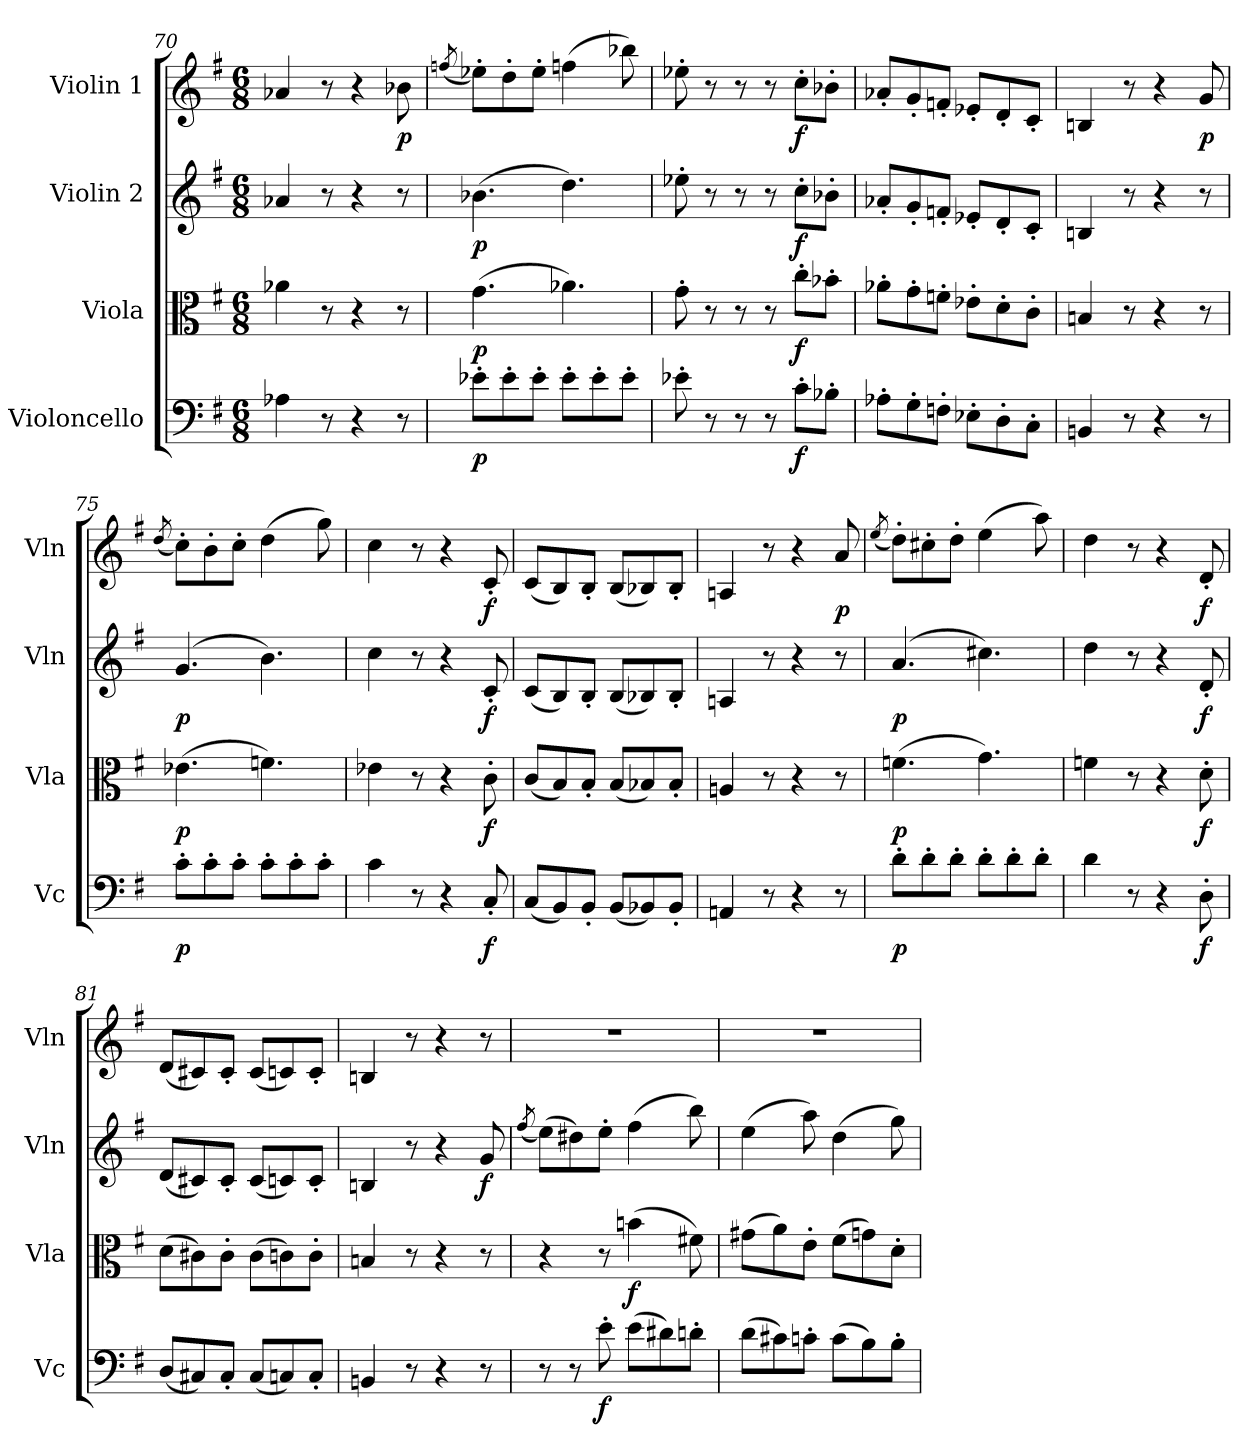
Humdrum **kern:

**kern	**dynam	**kern	**dynam	**kern	**dynam	**kern	**dynam
*part4	*part4	*part3	*part3	*part2	*part2	*part1	*part1
*staff4	*staff4	*staff3	*staff3	*staff2	*staff2	*staff1	*staff1
*I"Violoncello	*	*I"Viola	*	*I"Violin 2	*	*I"Violin 1	*
*I'Vc	*	*I'Vla	*	*I'Vln	*	*I'Vln	*
*clefF4	*	*clefC3	*	*clefG2	*	*clefG2	*
*k[f#]	*	*k[f#]	*	*k[f#]	*	*k[f#]	*
*M6/8	*	*M6/8	*	*M6/8	*	*M6/8	*
=70	=70	=70	=70	=70	=70	=70	=70
4A-X\	.	4a-X\	.	4a-X/	.	4a-X/	.
8r	.	8r	.	8r	.	8r	.
4r	.	4r	.	4r	.	4r	.
!	!	!	!	!	!	!	!LO:DY:b
8r	.	8r	.	8r	.	8b-X\	p
!!LO:LB:g=z
=71	=71	=71	=71	=71	=71	=71	=71
.	.	.	.	.	.	(8qffn/	.
!	!LO:DY:b	!	!LO:DY:b	!	!LO:DY:b	!	!
8e-X'\L	p	(4.g\	p	(4.b-X\	p	8ee-X'\L)	.
8e-'\	.	.	.	.	.	8dd'\	.
8e-'\J	.	.	.	.	.	8ee-'\J	.
8e-'\L	.	4.a-X\)	.	4.dd\)	.	(4ffn\	.
8e-'\	.	.	.	.	.	.	.
8e-'\J	.	.	.	.	.	8bb-X\)	.
!!LO:LB:g=z
=72	=72	=72	=72	=72	=72	=72	=72
8e-X'\	.	8g'\	.	8ee-X'\	.	8ee-X'\	.
8r	.	8r	.	8r	.	8r	.
8r	.	8r	.	8r	.	8r	.
8r	.	8r	.	8r	.	8r	.
!	!LO:DY:b	!	!LO:DY:b	!	!LO:DY:b	!	!LO:DY:b
8c'\L	f	8cc'\L	f	8cc'\L	f	8cc'\L	f
8B-X'\J	.	8b-X'\J	.	8b-X'\J	.	8b-X'\J	.
=73	=73	=73	=73	=73	=73	=73	=73
8A-X'\L	.	8a-X'\L	.	8a-X'/L	.	8a-X'/L	.
8G'\	.	8g'\	.	8g'/	.	8g'/	.
8Fn'\J	.	8fn'\J	.	8fn'/J	.	8fn'/J	.
8E-X'\L	.	8e-X'\L	.	8e-X'/L	.	8e-X'/L	.
8D'\	.	8d'\	.	8d'/	.	8d'/	.
8C'\J	.	8c'\J	.	8c'/J	.	8c'/J	.
=74	=74	=74	=74	=74	=74	=74	=74
4BBn/	.	4Bn/	.	4Bn/	.	4Bn/	.
8r	.	8r	.	8r	.	8r	.
4r	.	4r	.	4r	.	4r	.
!	!	!	!	!	!	!	!LO:DY:b
8r	.	8r	.	8r	.	8g/	p
=75	=75	=75	=75	=75	=75	=75	=75
.	.	.	.	.	.	(8qdd/	.
!	!LO:DY:b	!	!LO:DY:b	!	!LO:DY:b	!	!
8c'\L	p	(4.e-X\	p	(4.g/	p	8cc'\L)	.
8c'\	.	.	.	.	.	8b'\	.
8c'\J	.	.	.	.	.	8cc'\J	.
8c'\L	.	4.fn\)	.	4.b\)	.	(4dd\	.
8c'\	.	.	.	.	.	.	.
8c'\J	.	.	.	.	.	8gg\)	.
=76	=76	=76	=76	=76	=76	=76	=76
4c\	.	4e-X\	.	4cc\	.	4cc\	.
8r	.	8r	.	8r	.	8r	.
4r	.	4r	.	4r	.	4r	.
!	!LO:DY:b	!	!LO:DY:b	!	!LO:DY:b	!	!LO:DY:b
8C'/	f	8c'\	f	8c'/	f	8c'/	f
!!LO:LB:g=z
=77	=77	=77	=77	=77	=77	=77	=77
(8C/L	.	(8c/L	.	(8c/L	.	(8c/L	.
8BB/)	.	8B/)	.	8B/)	.	8B/)	.
8BB'/J	.	8B'/J	.	8B'/J	.	8B'/J	.
(8BB/L	.	(8B/L	.	(8B/L	.	(8B/L	.
8BB-X/)	.	8B-X/)	.	8B-X/)	.	8B-X/)	.
8BB-'/J	.	8B-'/J	.	8B-'/J	.	8B-'/J	.
!!LO:PB:g=z
=78	=78	=78	=78	=78	=78	=78	=78
4AAn/	.	4An/	.	4An/	.	4An/	.
8r	.	8r	.	8r	.	8r	.
4r	.	4r	.	4r	.	4r	.
!	!	!	!	!	!	!	!LO:DY:b
8r	.	8r	.	8r	.	8a/	p
=79	=79	=79	=79	=79	=79	=79	=79
.	.	.	.	.	.	(8qee/	.
!	!LO:DY:b	!	!LO:DY:b	!	!LO:DY:b	!	!
8d'\L	p	(4.fn\	p	(4.a/	p	8dd'\L)	.
8d'\	.	.	.	.	.	8cc#X'\	.
8d'\J	.	.	.	.	.	8dd'\J	.
8d'\L	.	4.g\)	.	4.cc#X\)	.	(4ee\	.
8d'\	.	.	.	.	.	.	.
8d'\J	.	.	.	.	.	8aa\)	.
=80	=80	=80	=80	=80	=80	=80	=80
4d\	.	4fn\	.	4dd\	.	4dd\	.
8r	.	8r	.	8r	.	8r	.
4r	.	4r	.	4r	.	4r	.
!	!LO:DY:b	!	!LO:DY:b	!	!LO:DY:b	!	!LO:DY:b
8D'\	f	8d'\	f	8d'/	f	8d'/	f
=81	=81	=81	=81	=81	=81	=81	=81
(8D/L	.	(8d\L	.	(8d/L	.	(8d/L	.
8C#X/)	.	8c#X\)	.	8c#X/)	.	8c#X/)	.
8C#'/J	.	8c#'\J	.	8c#'/J	.	8c#'/J	.
(8C#/L	.	(8c#\L	.	(8c#/L	.	(8c#/L	.
8Cn/)	.	8cn\)	.	8cn/)	.	8cn/)	.
8C'/J	.	8c'\J	.	8c'/J	.	8c'/J	.
=82	=82	=82	=82	=82	=82	=82	=82
4BBn/	.	4Bn/	.	4Bn/	.	4Bn/	.
8r	.	8r	.	8r	.	8r	.
4r	.	4r	.	4r	.	4r	.
!	!	!	!	!	!LO:DY:b	!	!
8r	.	8r	.	8g/	f	8r	.
!!LO:LB:g=z
=83	=83	=83	=83	=83	=83	=83	=83
.	.	.	.	(8qff#/	.	.	.
8r	.	4r	.	(8ee\L)	.	2.r	.
8r	.	.	.	8dd#X\)	.	.	.
!	!LO:DY:b	!	!	!	!	!	!
8e'\	f	8r	.	8ee'\J	.	.	.
!	!	!	!LO:DY:b	!	!	!	!
(8e\L	.	(4bn\	f	(4ff#\	.	.	.
8d#X\)	.	.	.	.	.	.	.
8dn'\J	.	8f#X\)	.	8bb\)	.	.	.
!!LO:LB:g=z
=84	=84	=84	=84	=84	=84	=84	=84
(8d\L	.	(8g#X\L	.	(4ee\	.	2.r	.
8c#X\)	.	8a\)	.	.	.	.	.
8cn'\J	.	8e'\J	.	8aa\)	.	.	.
(8c\L	.	(8f#\L	.	(4dd\	.	.	.
8B\)	.	8gn\)	.	.	.	.	.
8B'\J	.	8d'\J	.	8gg\)	.	.	.
=	=	=	=	=	=	=	=
*-	*-	*-	*-	*-	*-	*-	*-
